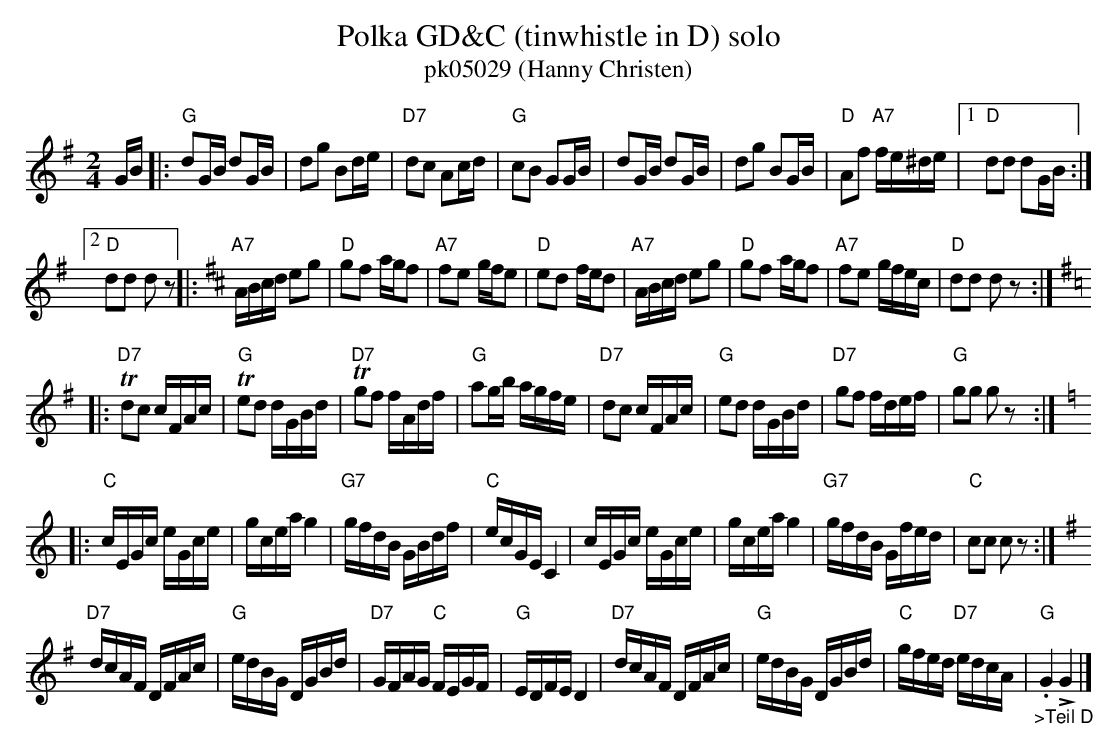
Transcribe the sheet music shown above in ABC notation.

X:1
T:Polka GD&C (tinwhistle in D) solo
T:pk05029 (Hanny Christen)
M:2/4
L:1/16
K:Gmaj%%MIDI gchordon
GB |: "G"d2GB d2GB | d2g2 B2de | "D7"d2c2 A2cd | "G"c2B2 G2GB | d2GB d2GB | d2g2 B2GB | "D"A2f2 "A7"fe^de |1 "D"d2d2 d2GB :|2
"D"d2d2 d2z2 |: [K:Dmaj] "A7"ABcd e2g2 | "D"g2f2 agf2 | "A7"f2e2 gfe2 | "D"e2d2 fed2 | "A7"ABcd e2g2 | "D"g2f2 agf2 | "A7"f2e2 gfec | "D"d2d2 d2z2 :: [K:Gmaj]
"D7"Td2c2 cFAc | "G"Te2d2 dGBd | "D7"Tg2f2 fAdf | "G"a2gb agfe | "D7"d2c2 cFAc | "G"e2d2 dGBd | "D7"g2f2 fdef | "G"g2g2 g2z2 :: [K:Cmaj]
"C"cEGc eGce | gceag4 | "G7"gfdB GBdf | "C"ecGE C4 | cEGc eGce | gceag4 | "G7"gfdB Gfed | "C"c2c2 c2z2 :| [K:Gmaj]
"D7"dcAF DFAc | "G"edBG DGBd | "D7"GFAG "C"FEGF | "G"EDFED4 | "D7"dcAF DFAc | "G"edBG DGBd | "C"gfed "D7"edcA | "_>Teil D""G".G4!>!G4 |]
